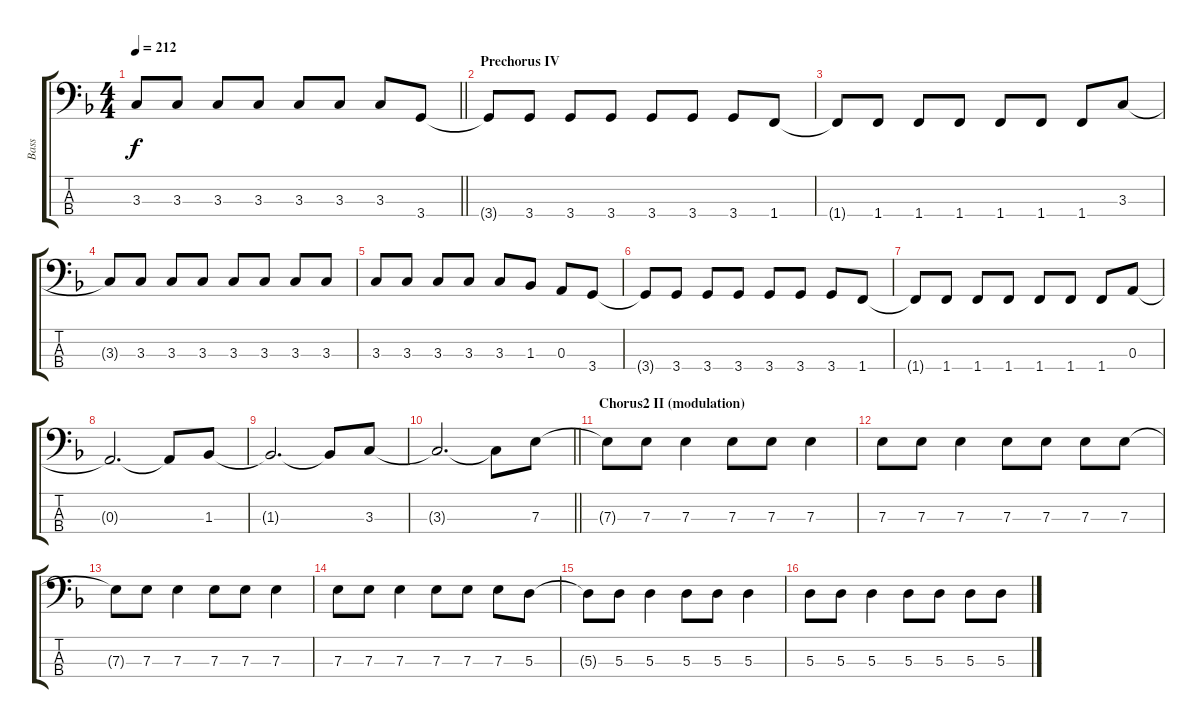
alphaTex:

\track ("Bass" "Bass") {instrument electricbassfinger}
\staff {score tabs}
\tuning (G2 D2 A1 E1) {hide}
\ts (4 4)
\tempo 212
\clef f4
\barLineRight lightlight
\ks dminor
3.3.8{dy f} 3.3.8 3.3.8 3.3.8 3.3.8 3.3.8 3.3.8 3.4.8 |
\section ("" "Prechorus IV")
3.4{t}.8 3.4.8 3.4.8 3.4.8 3.4.8 3.4.8 3.4.8 1.4.8 |
1.4{t}.8 1.4.8 1.4.8 1.4.8 1.4.8 1.4.8 1.4.8 3.3.8 |
3.3{t}.8 3.3.8 3.3.8 3.3.8 3.3.8 3.3.8 3.3.8 3.3.8 |
3.3.8 3.3.8 3.3.8 3.3.8 3.3.8 1.3.8 0.3.8 3.4.8 |
3.4{t}.8 3.4.8 3.4.8 3.4.8 3.4.8 3.4.8 3.4.8 1.4.8 |
1.4{t}.8 1.4.8 1.4.8 1.4.8 1.4.8 1.4.8 1.4.8 0.3.8 |
0.3{t}.2{d} 0.3{t}.8 1.3.8 |
1.3{t}.2{d} 1.3{t}.8 3.3.8 |
\barLineRight lightlight
3.3{t}.2{d} 3.3{t}.8 7.3.8 |
\section ("" "Chorus2 II (modulation)")
7.3{t}.8 7.3.8 7.3.4 7.3.8 7.3.8 7.3.4 |
7.3.8 7.3.8 7.3.4 7.3.8 7.3.8 7.3.8 7.3.8 |
7.3{t}.8 7.3.8 7.3.4 7.3.8 7.3.8 7.3.4 |
7.3.8 7.3.8 7.3.4 7.3.8 7.3.8 7.3.8 5.3.8 |
5.3{t}.8 5.3.8 5.3.4 5.3.8 5.3.8 5.3.4 |
5.3.8 5.3.8 5.3.4 5.3.8 5.3.8 5.3.8 5.3.8
